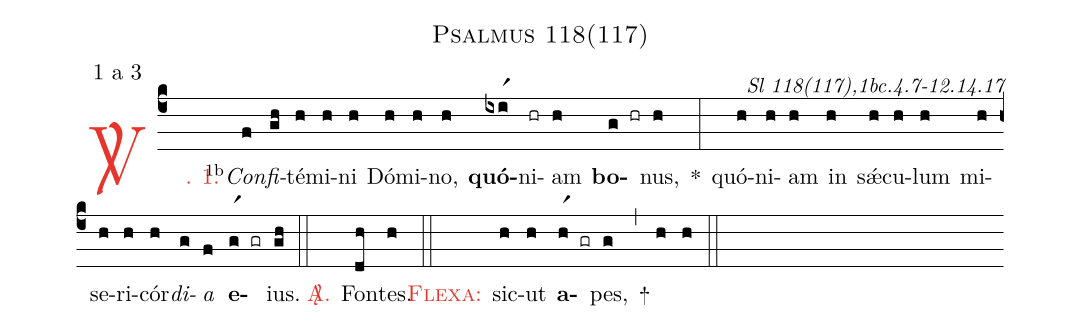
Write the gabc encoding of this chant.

name: Psalmus 118(117);
mode: 1;
mode-differentia: a 3;
commentary: Sl 118(117),1bc.4.7-12.14.17;
%%
(c4)

<c><sp>V/</sp>. 1.</c>() <v>\VSup{1b}</v><i>Con</i>(f)<i>fi</i>(gh)té(h)mi(h)ni(h) Dó(h)mi(h)no,(h) <b>quó</b>(ixir1)ni(hr)am(h) <b>bo</b>(g hr)nus,(h) *(:) quó(h)ni(h)am(h) in(h) sǽ(h)cu(h)lum(h) mi(h)se(h)ri(h)cór(h)<i>di</i>(g)<i>a</i>(f) <b>e</b>(gr1 gr)ius.(gh)

(::)

<c><sp>A/</sp>.</c>() Fon(dh)tes.(h)

(::)

<nlba><c><sc>Flexa</sc>:</c>() sic</nlba>(h)ut(h) <b>a</b>(hr1 gr)pes,(g) +(,) (h) (h)

(::)
